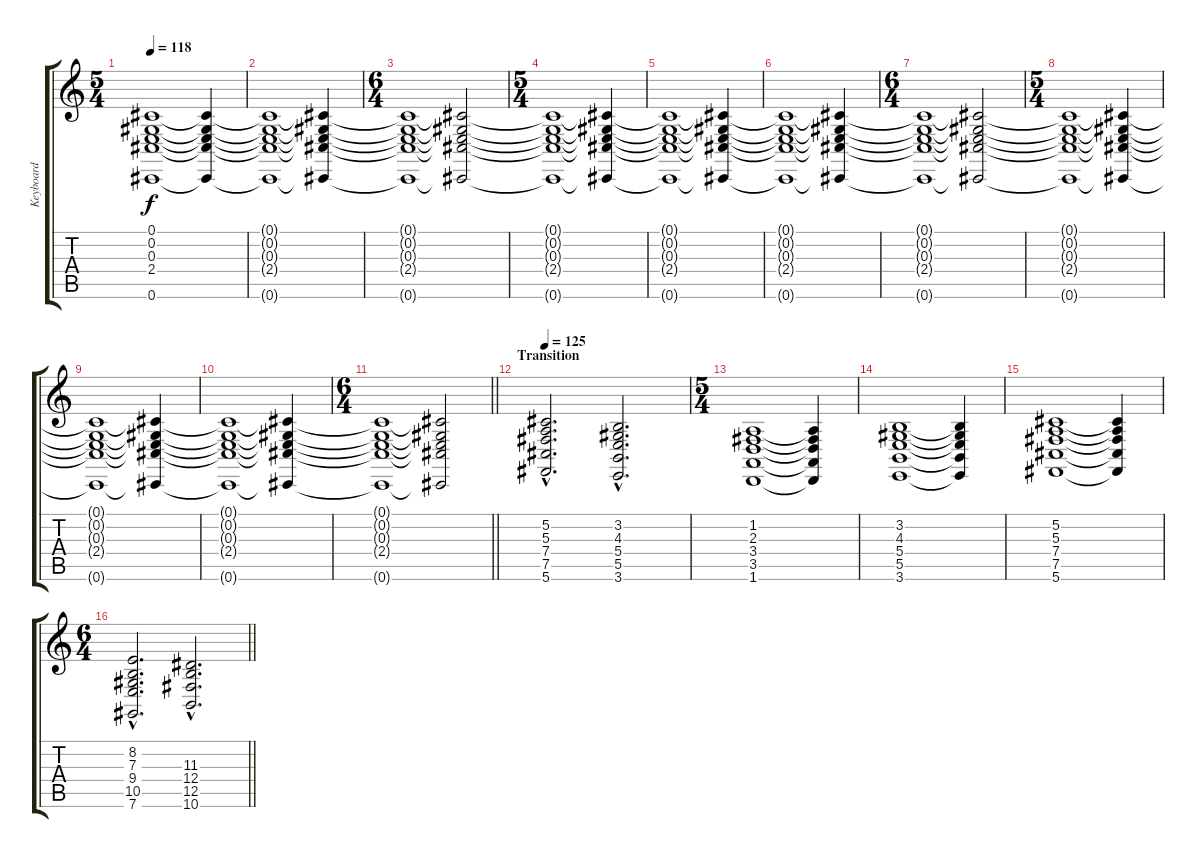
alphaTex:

\track ("Keyboard" "Keyboard") {instrument synthstrings1}
\staff {score tabs}
\tuning (Db4 Ab3 E3 B2 Gb2 Db2) {hide}
\ts (5 4)
\tempo 118
\clef g2
\ks c
(0.1{t} 0.2{t} 0.3{t} 2.4{t} 0.6{t}).1{dy f} (0.1{t} 0.2{t} 0.3{t} 2.4{t} 0.6{t}).4 |
(0.1{t} 0.2{t} 0.3{t} 2.4{t} 0.6{t}).1 (0.1{t} 0.2{t} 0.3{t} 2.4{t} 0.6{t}).4 |
\ts (6 4)
(0.1{t} 0.2{t} 0.3{t} 2.4{t} 0.6{t}).1 (0.1{t} 0.2{t} 0.3{t} 2.4{t} 0.6{t}).2 |
\ts (5 4)
(0.1{t} 0.2{t} 0.3{t} 2.4{t} 0.6{t}).1 (0.1{t} 0.2{t} 0.3{t} 2.4{t} 0.6{t}).4 |
(0.1{t} 0.2{t} 0.3{t} 2.4{t} 0.6{t}).1 (0.1{t} 0.2{t} 0.3{t} 2.4{t} 0.6{t}).4 |
(0.1{t} 0.2{t} 0.3{t} 2.4{t} 0.6{t}).1 (0.1{t} 0.2{t} 0.3{t} 2.4{t} 0.6{t}).4 |
\ts (6 4)
(0.1{t} 0.2{t} 0.3{t} 2.4{t} 0.6{t}).1 (0.1{t} 0.2{t} 0.3{t} 2.4{t} 0.6{t}).2 |
\ts (5 4)
(0.1{t} 0.2{t} 0.3{t} 2.4{t} 0.6{t}).1 (0.1{t} 0.2{t} 0.3{t} 2.4{t} 0.6{t}).4 |
(0.1{t} 0.2{t} 0.3{t} 2.4{t} 0.6{t}).1 (0.1{t} 0.2{t} 0.3{t} 2.4{t} 0.6{t}).4 |
(0.1{t} 0.2{t} 0.3{t} 2.4{t} 0.6{t}).1 (0.1{t} 0.2{t} 0.3{t} 2.4{t} 0.6{t}).4 |
\ts (6 4)
\barLineRight lightlight
(0.1{t} 0.2{t} 0.3{t} 2.4{t} 0.6{t}).1 (0.1{t} 0.2{t} 0.3{t} 2.4{t} 0.6{t}).2 |
\section ("" "Transition")
\tempo 125
(5.2{hac} 5.3{hac} 7.4{hac} 7.5{hac} 5.6{hac}).2{d} (3.2{hac} 4.3{hac} 5.4{hac} 5.5{hac} 3.6{hac}).2{d} |
\ts (5 4)
(1.2 2.3 3.4 3.5 1.6).1 (1.2{t} 2.3{t} 3.4{t} 3.5{t} 1.6{t}).4 |
(3.2 4.3 5.4 5.5 3.6).1 (3.2{t} 4.3{t} 5.4{t} 5.5{t} 3.6{t}).4 |
(5.2 5.3 7.4 7.5 5.6).1 (5.2{t} 5.3{t} 7.4{t} 7.5{t} 5.6{t}).4 |
\ts (6 4)
\barLineRight lightlight
(8.2{hac} 7.3{hac} 9.4{hac} 10.5{hac} 7.6{hac}).2{d} (11.3{hac} 12.4{hac} 12.5{hac} 10.6{hac}).2{d}
